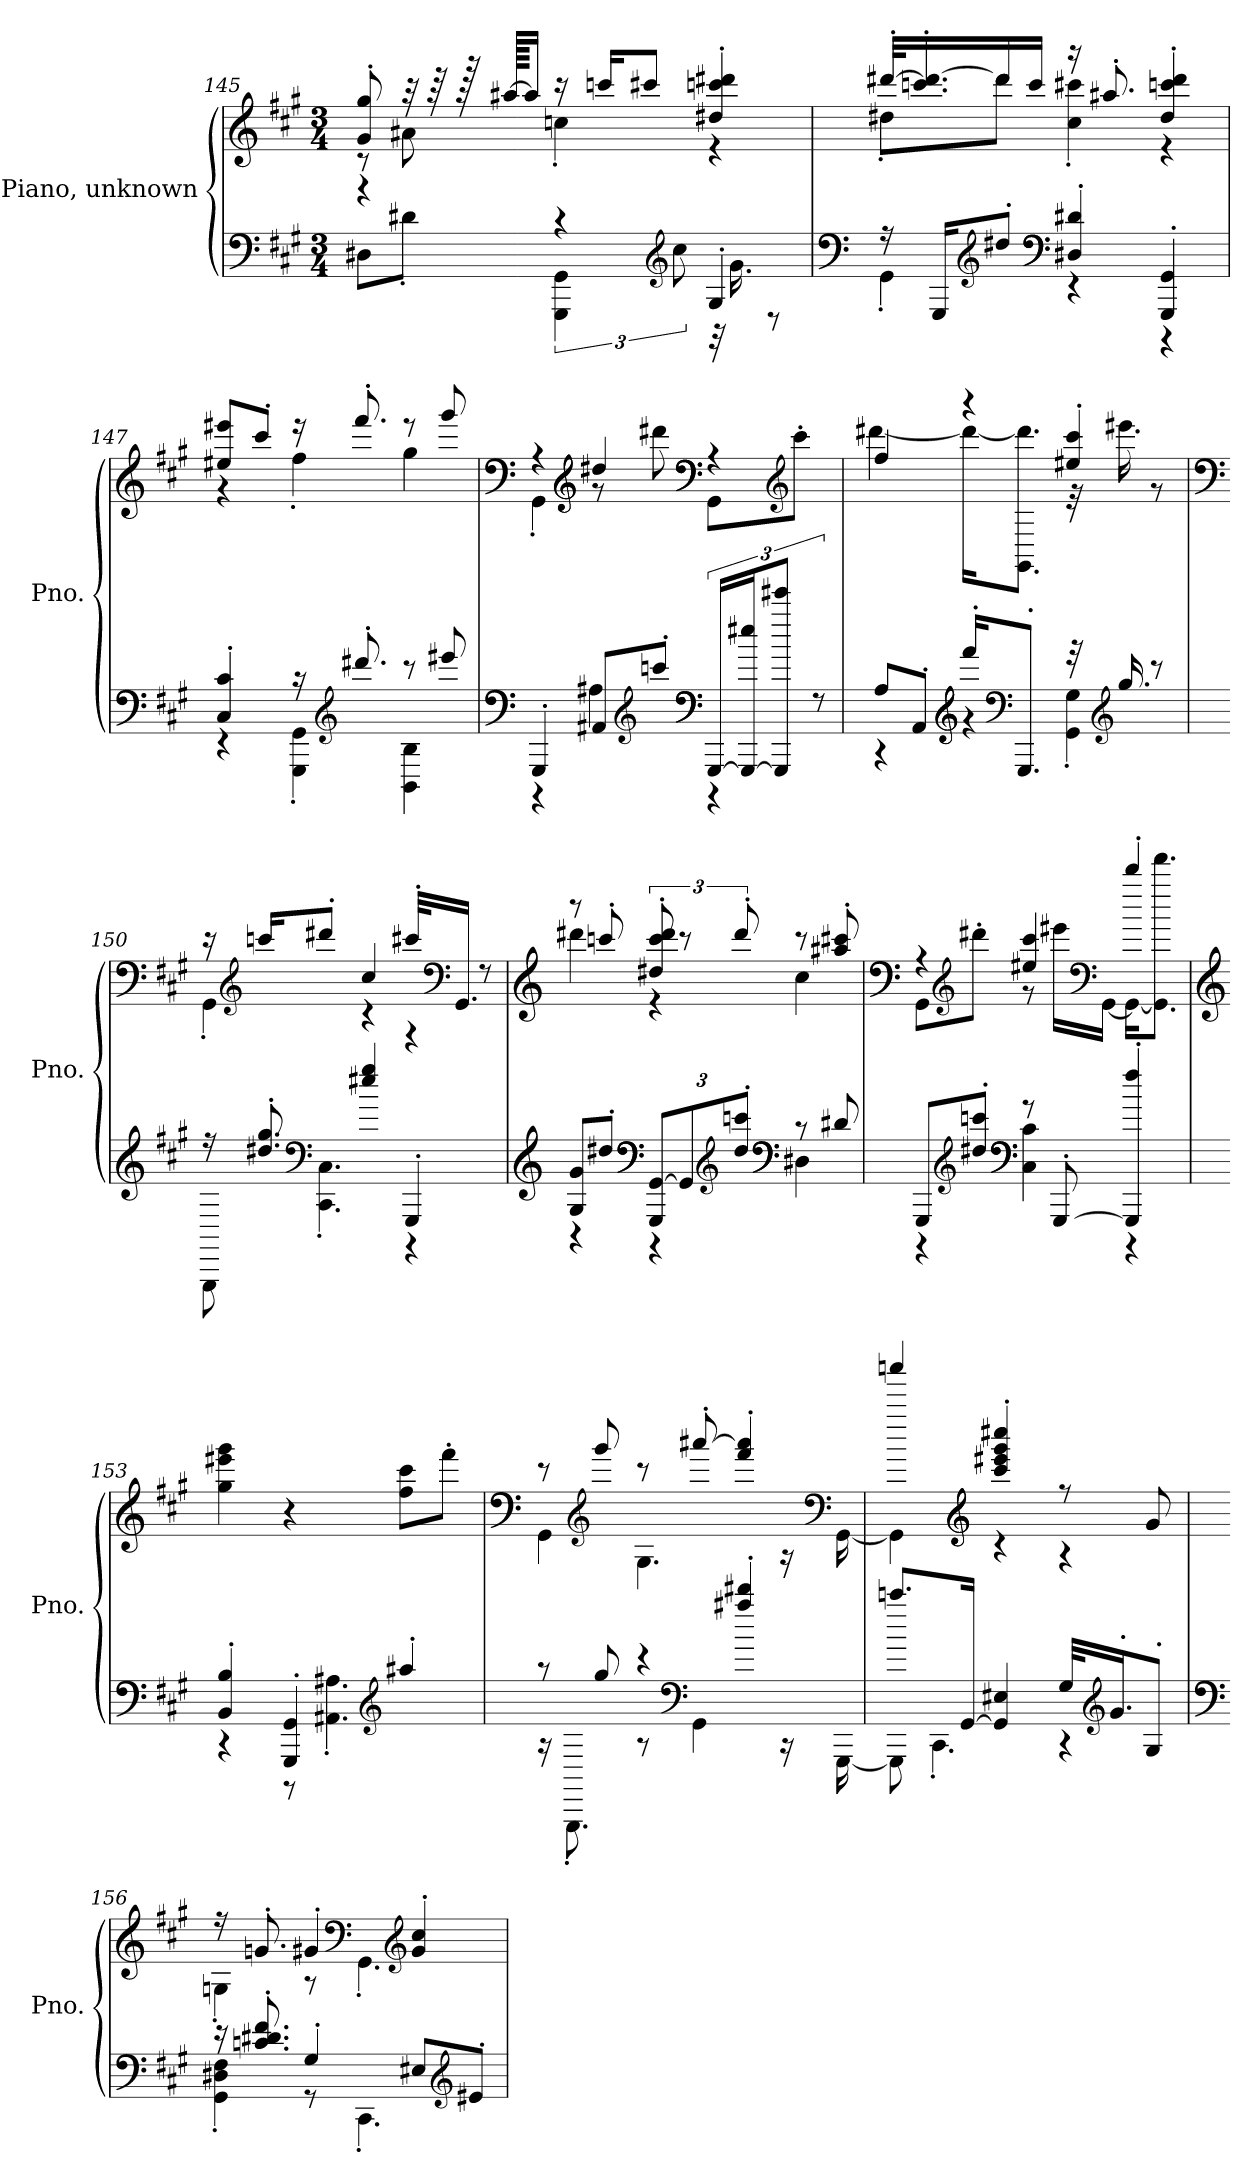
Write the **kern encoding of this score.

**kern	**kern
*part1	*part1
*staff2	*staff1
*I"Piano, unknown	*
*I'Pno.	*
!!LO:LB:g=z
*clefF4	*clefG2
*k[f#c#g#]	*k[f#c#g#]
*M3/4	*M3/4
=145	=145
*^	*^
4r	8D#X\L	8g#/' 8gg#/'	8r
.	8d#X'\J	32r	8a#X\
.	.	64r	.
.	.	128r	.
.	.	[128aa#X/KKKLL	.
.	.	16aa#/JJ]	.
4r	6GGG#\ 6GG#\	16r	4ccn'\
.	.	16cccn/KL	.
.	.	8ccc#X/J	.
*clefG2	*	*	*
.	12cc#\	.	.
4G#'/	32r	4dd#X/' 4cccn/' 4ddd#X/'	4r
.	16.g#\	.	.
.	8r	.	.
=146	=146	=146	=146
*clefF4	*	*	*
16r	4GG#'\	[32ddd#X'/KLL	8dd#X'\L
.	.	16.cccn/' 16.ddd#/_'	.
16GGG#/KL	.	.	.
*clefG2	*	*	*
8dd#X'/J	.	16ddd#/]	8ddd#\J
.	.	16ccc/JJ	.
*clefF4	*	*	*
4D#X/' 4d#X/'	4r	16r	4cc#\' 4ccc#X\'
.	.	8.aa#X'/	.
4GGG#/' 4GG#/'	4r	4dd#/' 4cccn/' 4ddd#/'	4r
!!LO:LB:g=z	!!
=147	=147	=147	=147
4C#/' 4c#/'	4r	8ee#X/ 8eee#X/L	4r
.	.	8ccc#'/J	.
16r	4GGG#\' 4GG#\'	16r	4ff#'\
*clefG2	*	*	*
8.ddd#X'/	.	8.fff#'/	.
8r	4BB\ 4B\	8r	4gg#\
8eee#X/	.	8ggg#/	.
=148	=148	=148	=148
*clefF4	*	*clefF4	*
4GGG#'/	4r	4r	4GG#'\
*	*	*clefG2	*
8AA#X/L	4A#X\	4dd#X/	8r
*clefG2	*	*	*
8cccn'/J	.	.	8ddd#X\
*clefF4	*	*clefF4	*
[24GGG#/LL	4r	4r	8GG#\L
24GGG#/_ 24ee#X/J	.	.	.
12GGG#/] 12eee#X/J	.	.	.
*	*	*clefG2	*
.	.	.	8ccc#'\J
12r	.	.	.
!!LO:LB:g=z	!!
=149	=149	=149	=149
8A/L	4r	4ff#/	[4ddd#X\
8AA'/J	.	.	.
*clefG2	*	*	*
16fff#'/KL	4r	4r	16ddd#\KL_
*clefF4	*	*	*
8.GGG#'/J	.	.	8.GG#\ 8.ddd#\]J
32r	4GG#\' 4G#\'	4ee#X/' 4ccc#/'	32r
*clefG2	*	*	*
16.gg#/	.	.	16.eee#X\
8r	.	.	8r
=150	=150	=150	=150
*	*	*clefF4	*
16r	8GGG#\	16r	4GG#'\
*	*	*clefG2	*
8.dd#X/' 8.gg#/'	.	16cccn/KL	.
*clefF4	*	*	*
.	4.CC#\' 4.C#\'	8ddd#X'/J	.
4ee#X/ 4gg#/	.	4cc#/	4r
4GGG#'/	4r	32ccc#X'/KLL	4r
*	*	*clefF4	*
.	.	16.GG#/JJ	.
.	.	8r	.
!!LO:PB:g=z	!!
=151	=151	=151	=151
*clefG2	*	*clefG2	*
8G#/ 8g#/L	4r	8r	4ddd#X\
8dd#X'/J	.	8cccn'/	.
*clefF4	*	*	*
*Xbrackettup	*	*	*
12GGG#/ [12GG#/L	4r	12dd#X/' 12ccc/' 12ddd#/'	4r
12GG#/]	.	12r	.
*clefG2	*	*	*
12dd#/' 12cccn/'J	.	12ddd#'/	.
*clefF4	*	*	*
8r	4D#X\	8r	4cc#\
8d#X/	.	8aa#X/' 8ccc#X/'	.
=152	=152	=152	=152
*	*	*clefF4	*
8GGG#/L	4r	4r	8GG#\L
*clefG2	*	*clefG2	*
8dd#X/' 8cccn/'J	.	.	8ddd#X'\J
*clefF4	*	*	*
8r	4C#\ 4c#\	4ee#X/ 4ccc#/	8r
[8GGG#'/	.	.	16eee#X\LL
*	*	*clefF4	*
.	.	.	[16GG#\JJ
4GGG#/]' 4ff#/'	4r	4ddd#'/	16GG#\KL_
.	.	.	8.GG#\] 8.fff#\J
*	*	*v	*v
!!LO:LB:g=z
=153	=153	=153
*	*	*clefG2
4BB/' 4B/'	4r	4gg#\ 4eee#X\ 4ggg#\
4GGG#/' 4GG#/'	8r	4r
.	4.AA#X\' 4.A#X\'	.
*clefG2	*	*
4aa#X'/	.	8ff#\ 8ccc#\L
.	.	8fff#'\J
=154	=154	=154
*	*	*clefF4
*	*	*^
8r	16r	8r	4GG#\
.	8.GGG#'\	.	.
*	*	*clefG2	*
8gg#/	.	8ggg#/	.
4r	8r	8r	4.G#\
*clefF4	*	*	*
.	4GG#\	[8aaa#X'/	.
4aa#X/' 4ddd#X/'	.	4fff#/' 4aaa#/]'	.
.	16r	.	16r
*	*	*clefF4	*
.	[16GGG#\	.	[16GG#\
=155	=155	=155	=155
8.cccn/L	8GGG#\]	4ccccn/	4GG#\]
.	4.CC#'\	.	.
[16GG#/Jk	.	.	.
*	*	*clefG2	*
4GG#/] 4E#X/	.	4ccc#/' 4eee#X/' 4ggg#/' 4cccc#X/'	4r
32G#/KLL	4r	8r	4r
*clefG2	*	*	*
16.g#'/J	.	.	.
8G#'/J	.	8g#/	.
!!LO:LB:g=z	!!
=156	=156	=156	=156
*clefF4	*	*	*
16r	4GG#\' 4D#X\' 4F#\'	16r	4Gn'\
8.cn/' 8.d#X/' 8.f#/'	.	8.gn'/	.
4G#'/	8r	4g#X'/	8r
*	*	*clefF4	*
.	4.CC#'\	.	4.GG#'\
*	*	*clefG2	*
8E#X/L	.	4g#/' 4cc#/'	.
*clefG2	*	*	*
8e#X'/J	.	.	.
*v	*v	*	*
*	*v	*v
=	=
*-	*-
